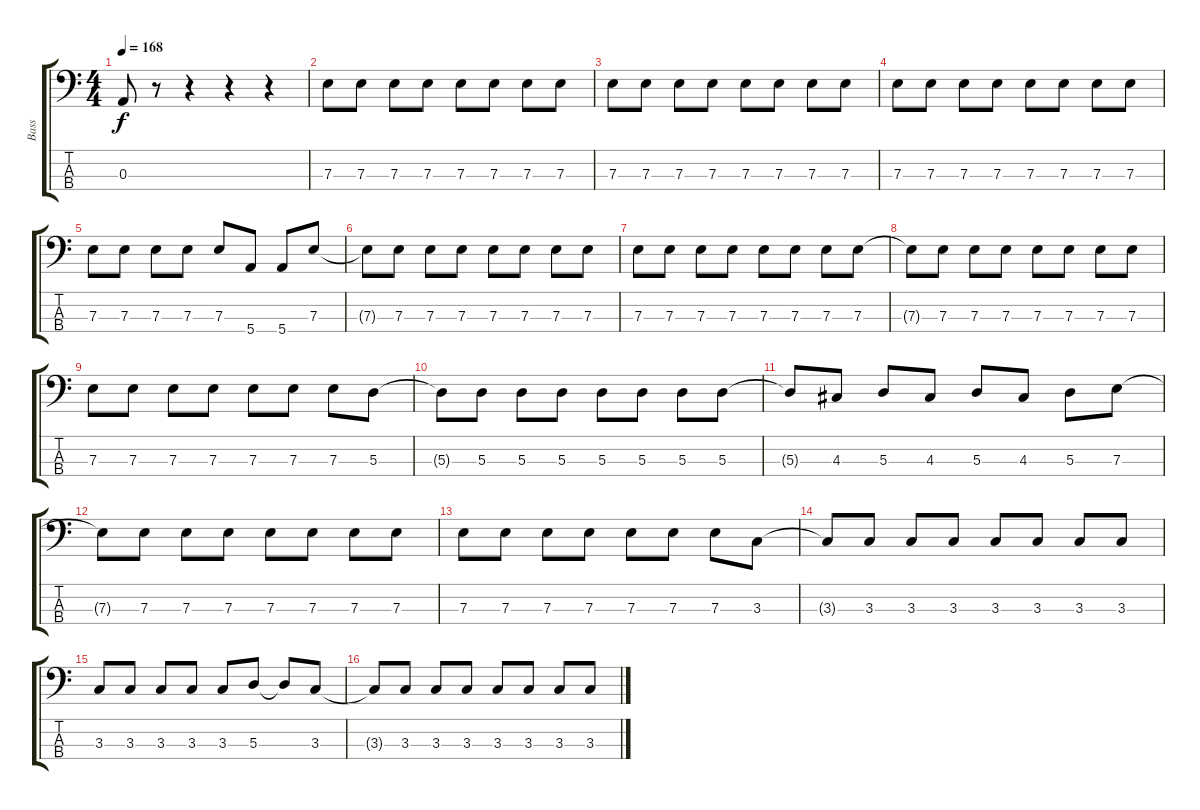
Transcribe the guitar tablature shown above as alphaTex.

\track ("Bass" "Bass") {instrument electricbassfinger}
\staff {score tabs}
\tuning (G2 D2 A1 E1) {hide}
\ts (4 4)
\tempo 168
\clef f4
\ks c
0.3.8{dy f} r.8 r.4 r.4 r.4 |
7.3.8 7.3.8 7.3.8 7.3.8 7.3.8 7.3.8 7.3.8 7.3.8 |
7.3.8 7.3.8 7.3.8 7.3.8 7.3.8 7.3.8 7.3.8 7.3.8 |
7.3.8 7.3.8 7.3.8 7.3.8 7.3.8 7.3.8 7.3.8 7.3.8 |
7.3.8 7.3.8 7.3.8 7.3.8 7.3.8 5.4.8 5.4.8 7.3.8 |
7.3{t}.8 7.3.8 7.3.8 7.3.8 7.3.8 7.3.8 7.3.8 7.3.8 |
7.3.8 7.3.8 7.3.8 7.3.8 7.3.8 7.3.8 7.3.8 7.3.8 |
7.3{t}.8 7.3.8 7.3.8 7.3.8 7.3.8 7.3.8 7.3.8 7.3.8 |
7.3.8 7.3.8 7.3.8 7.3.8 7.3.8 7.3.8 7.3.8 5.3.8 |
5.3{t}.8 5.3.8 5.3.8 5.3.8 5.3.8 5.3.8 5.3.8 5.3.8 |
5.3{t}.8 4.3.8 5.3.8 4.3.8 5.3.8 4.3.8 5.3.8 7.3.8 |
7.3{t}.8 7.3.8 7.3.8 7.3.8 7.3.8 7.3.8 7.3.8 7.3.8 |
7.3.8 7.3.8 7.3.8 7.3.8 7.3.8 7.3.8 7.3.8 3.3.8 |
3.3{t}.8 3.3.8 3.3.8 3.3.8 3.3.8 3.3.8 3.3.8 3.3.8 |
3.3.8 3.3.8 3.3.8 3.3.8 3.3.8 5.3.8 5.3{t}.8 3.3.8 |
3.3{t}.8 3.3.8 3.3.8 3.3.8 3.3.8 3.3.8 3.3.8 3.3.8
